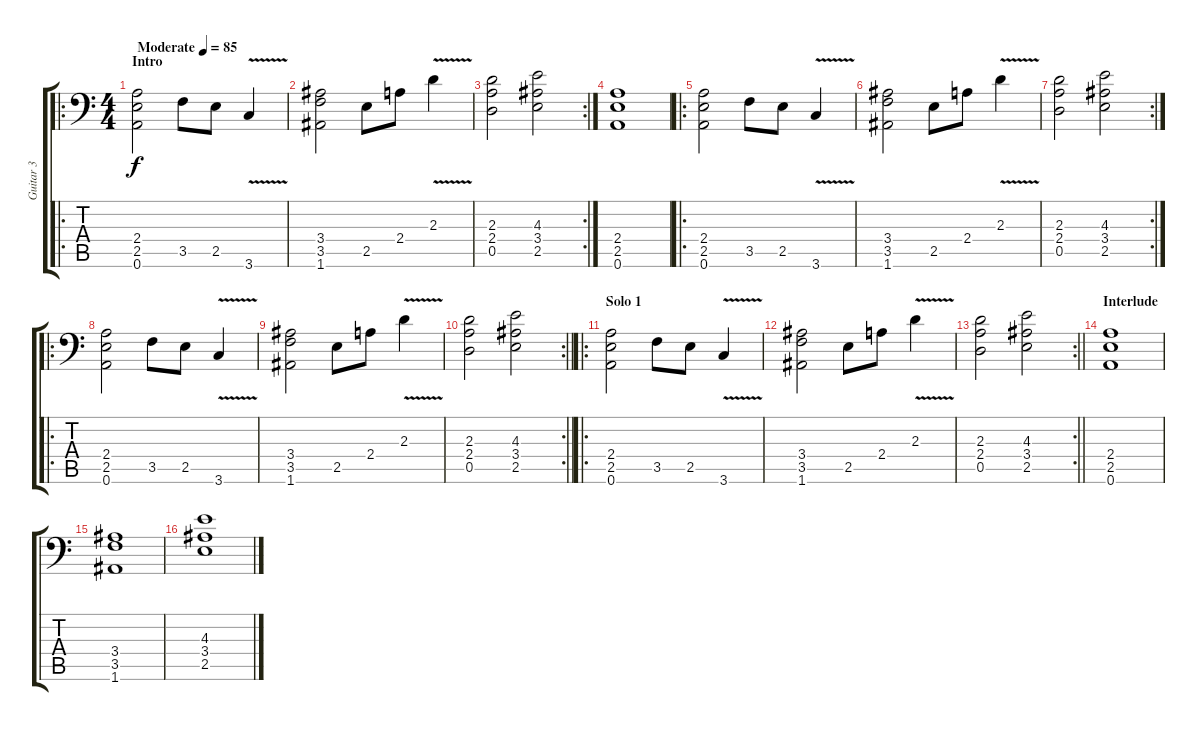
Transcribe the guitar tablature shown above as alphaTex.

\track ("Guitar 3" "Guitar 3") {instrument distortionguitar}
\staff {score tabs}
\tuning (A3 E3 C3 G2 D2 A1) {hide}
\ro
\ts (4 4)
\section ("" "Intro")
\tempo (85 "Moderate")
\clef f4
\ks c
(2.4 2.5 0.6).2{dy f instrument distortionguitar} 3.5.8 2.5.8 3.6{v}.4 |
(3.4 3.5 1.6).2 2.5.8 2.4.8 2.3{v}.4 |
\rc 2
(2.3 2.4 0.5).2 (4.3 3.4 2.5).2 |
(2.4 2.5 0.6).1 |
\ro
(2.4 2.5 0.6).2 3.5.8 2.5.8 3.6{v}.4 |
(3.4 3.5 1.6).2 2.5.8 2.4.8 2.3{v}.4 |
\rc 2
(2.3 2.4 0.5).2 (4.3 3.4 2.5).2 |
\ro
(2.4 2.5 0.6).2 3.5.8 2.5.8 3.6{v}.4 |
(3.4 3.5 1.6).2 2.5.8 2.4.8 2.3{v}.4 |
\rc 2
\barLineRight lightlight
(2.3 2.4 0.5).2 (4.3 3.4 2.5).2 |
\ro
\section ("" "Solo 1")
(2.4 2.5 0.6).2 3.5.8 2.5.8 3.6{v}.4 |
(3.4 3.5 1.6).2 2.5.8 2.4.8 2.3{v}.4 |
\rc 2
\barLineRight lightlight
(2.3 2.4 0.5).2 (4.3 3.4 2.5).2 |
\section ("" "Interlude")
(2.4 2.5 0.6).1 |
(3.4 3.5 1.6).1 |
(4.3 3.4 2.5).1
